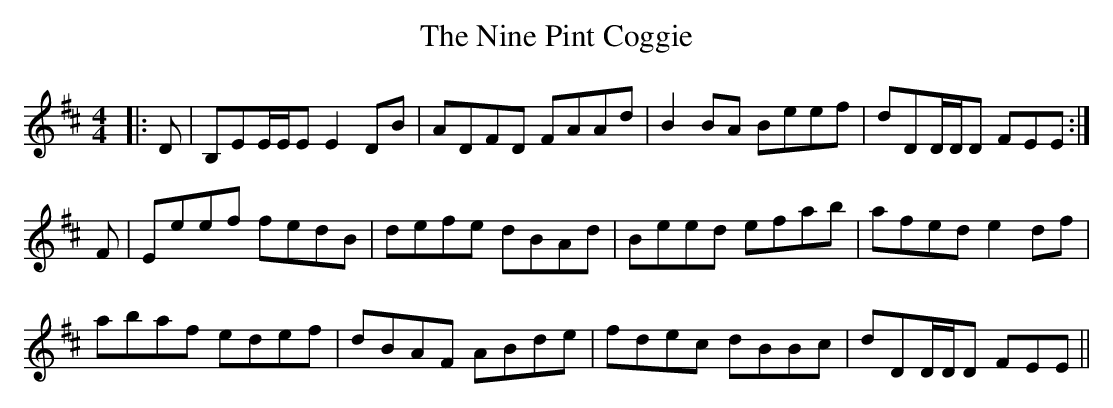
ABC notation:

X:1
T: The Nine Pint Coggie
M: 4/4
L: 1/8
K: Edor
|:D|B,EE/E/E E2DB|ADFD FAAd|B2BA Beef|dDD/D/D FEE:|
F|Eeef fedB|defe dBAd|Beed efab|afed e2df|
abaf edef|dBAF ABde|fdec dBBc|dDD/D/D FEE||
